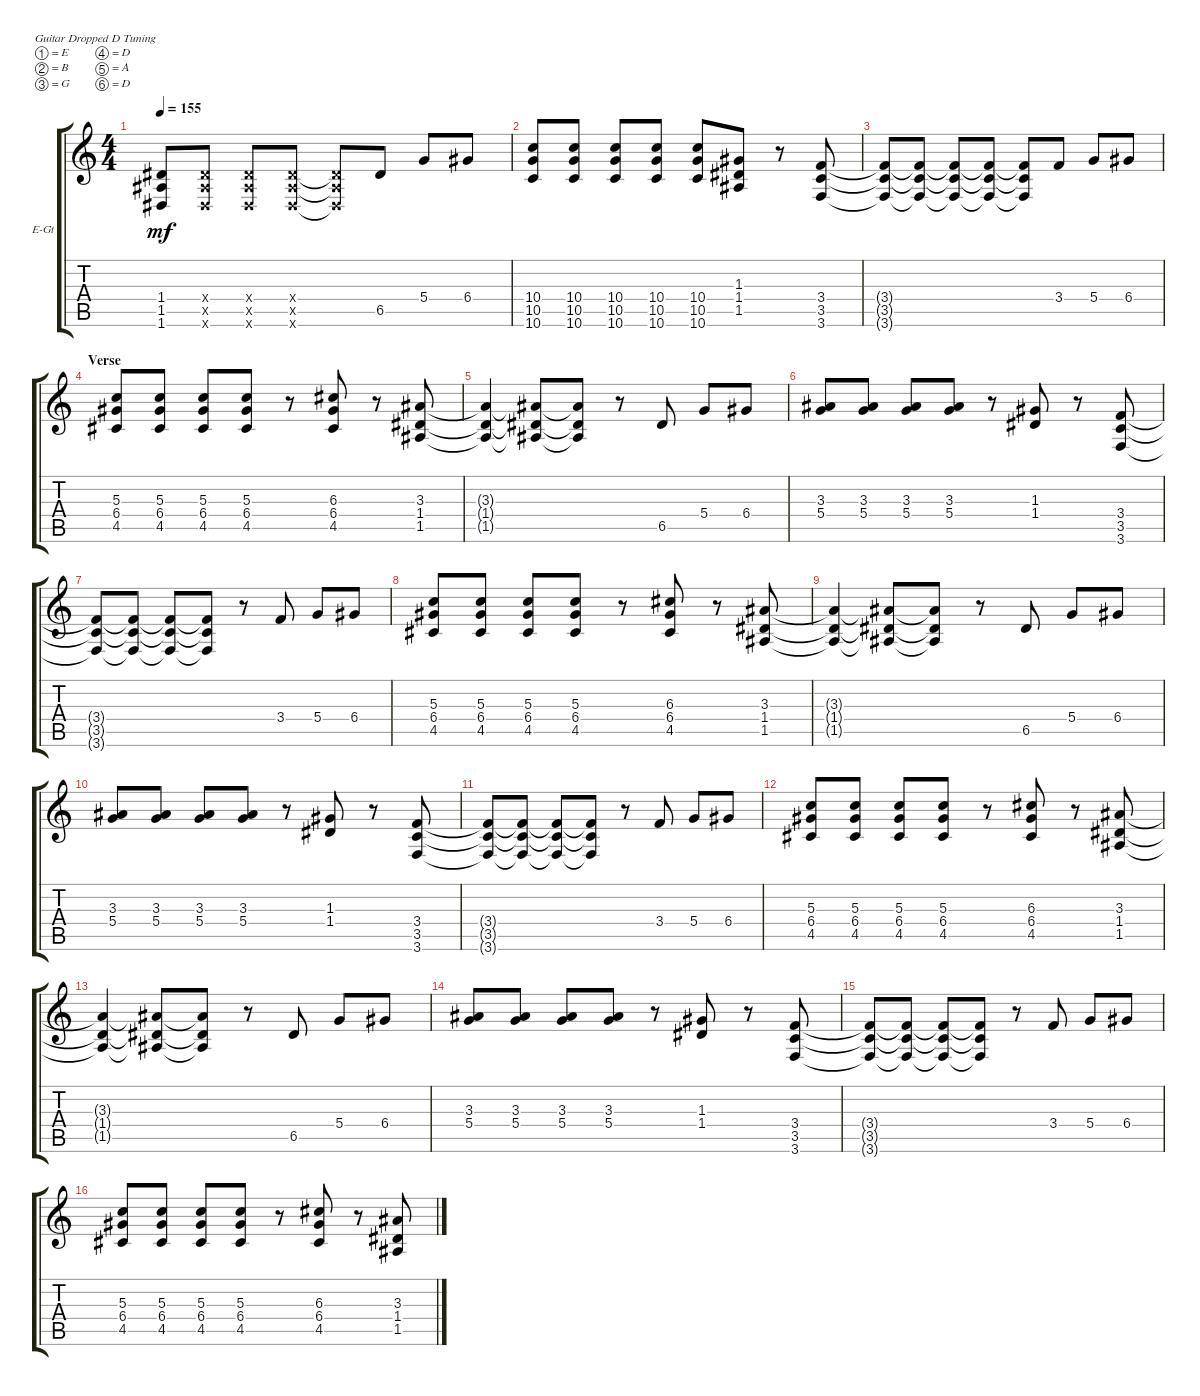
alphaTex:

\defaultSystemsLayout 4
\bracketExtendMode groupsimilarinstruments
\firstSystemTrackNameOrientation horizontal
\otherSystemsTrackNameOrientation horizontal
\track ("Jack" "E-Gt") {instrument distortionguitar}
\staff {score tabs}
\tuning (E4 B3 G3 D3 A2 D2)
\ts (4 4)
\tempo 155
\clef g2
\ks c
(1.6{t} 1.5{t} 1.4{t}).8{dy mf} (1.4{x} 1.5{x} 1.6{x}).8 (1.6{x} 1.5{x} 1.4{x}).8 (1.4{x} 1.5{x} 1.6{x}).8 (1.6{x t} 1.5{x t} 1.4{x t}).8 6.5.8 5.4.8 6.4.8 |
(10.6 10.5 10.4).8 (10.6 10.4 10.5).8 (10.6 10.4 10.5).8 (10.6 10.4 10.5).8 (10.6 10.4 10.5).8 (1.4 1.5 1.3).8 r.8 (3.6 3.5 3.4).8 |
(3.4{t} 3.5{t} 3.6{t}).8 (3.6{t} 3.5{t} 3.4{t}).8 (3.4{t} 3.5{t} 3.6{t}).8 (3.6{t} 3.5{t} 3.4{t}).8 (3.4{t} 3.5{t} 3.6{t}).8 3.4.8 5.4.8 6.4.8 |
\section ("" "Verse")
(6.4 5.3 4.5).8 (5.3 6.4 4.5).8 (5.3 6.4 4.5).8 (5.3 6.4 4.5).8 r.8 (4.5 6.3 6.4).8 r.8 (3.3 1.5 1.4).8 |
(3.3{t} 1.5{t} 1.4{t}).4 (1.5{t} 1.4{t} 3.3{t}).8 (1.5{t} 1.4{t} 3.3{t}).8 r.8 6.5.8 5.4.8 6.4.8 |
(3.3 5.4).8 (3.3 5.4).8 (3.3 5.4).8 (3.3 5.4).8 r.8 (1.4 1.3).8 r.8 (3.4 3.5 3.6).8 |
(3.6{t} 3.5{t} 3.4{t}).8 (3.6{t} 3.5{t} 3.4{t}).8 (3.6{t} 3.5{t} 3.4{t}).8 (3.6{t} 3.5{t} 3.4{t}).8 r.8 3.4.8 5.4.8 6.4.8 |
(6.4 5.3 4.5).8 (5.3 6.4 4.5).8 (5.3 6.4 4.5).8 (5.3 6.4 4.5).8 r.8 (4.5 6.3 6.4).8 r.8 (3.3 1.5 1.4).8 |
(3.3{t} 1.5{t} 1.4{t}).4 (1.5{t} 1.4{t} 3.3{t}).8 (1.5{t} 1.4{t} 3.3{t}).8 r.8 6.5.8 5.4.8 6.4.8 |
(3.3 5.4).8 (3.3 5.4).8 (3.3 5.4).8 (3.3 5.4).8 r.8 (1.4 1.3).8 r.8 (3.4 3.5 3.6).8 |
(3.6{t} 3.5{t} 3.4{t}).8 (3.6{t} 3.5{t} 3.4{t}).8 (3.6{t} 3.5{t} 3.4{t}).8 (3.6{t} 3.5{t} 3.4{t}).8 r.8 3.4.8 5.4.8 6.4.8 |
(6.4 5.3 4.5).8 (5.3 6.4 4.5).8 (5.3 6.4 4.5).8 (5.3 6.4 4.5).8 r.8 (4.5 6.3 6.4).8 r.8 (3.3 1.5 1.4).8 |
(3.3{t} 1.5{t} 1.4{t}).4 (1.5{t} 1.4{t} 3.3{t}).8 (1.5{t} 1.4{t} 3.3{t}).8 r.8 6.5.8 5.4.8 6.4.8 |
(3.3 5.4).8 (3.3 5.4).8 (3.3 5.4).8 (3.3 5.4).8 r.8 (1.4 1.3).8 r.8 (3.4 3.5 3.6).8 |
(3.6{t} 3.5{t} 3.4{t}).8 (3.6{t} 3.5{t} 3.4{t}).8 (3.6{t} 3.5{t} 3.4{t}).8 (3.6{t} 3.5{t} 3.4{t}).8 r.8 3.4.8 5.4.8 6.4.8 |
(6.4 5.3 4.5).8 (5.3 6.4 4.5).8 (5.3 6.4 4.5).8 (5.3 6.4 4.5).8 r.8 (4.5 6.3 6.4).8 r.8 (3.3 1.5 1.4).8
